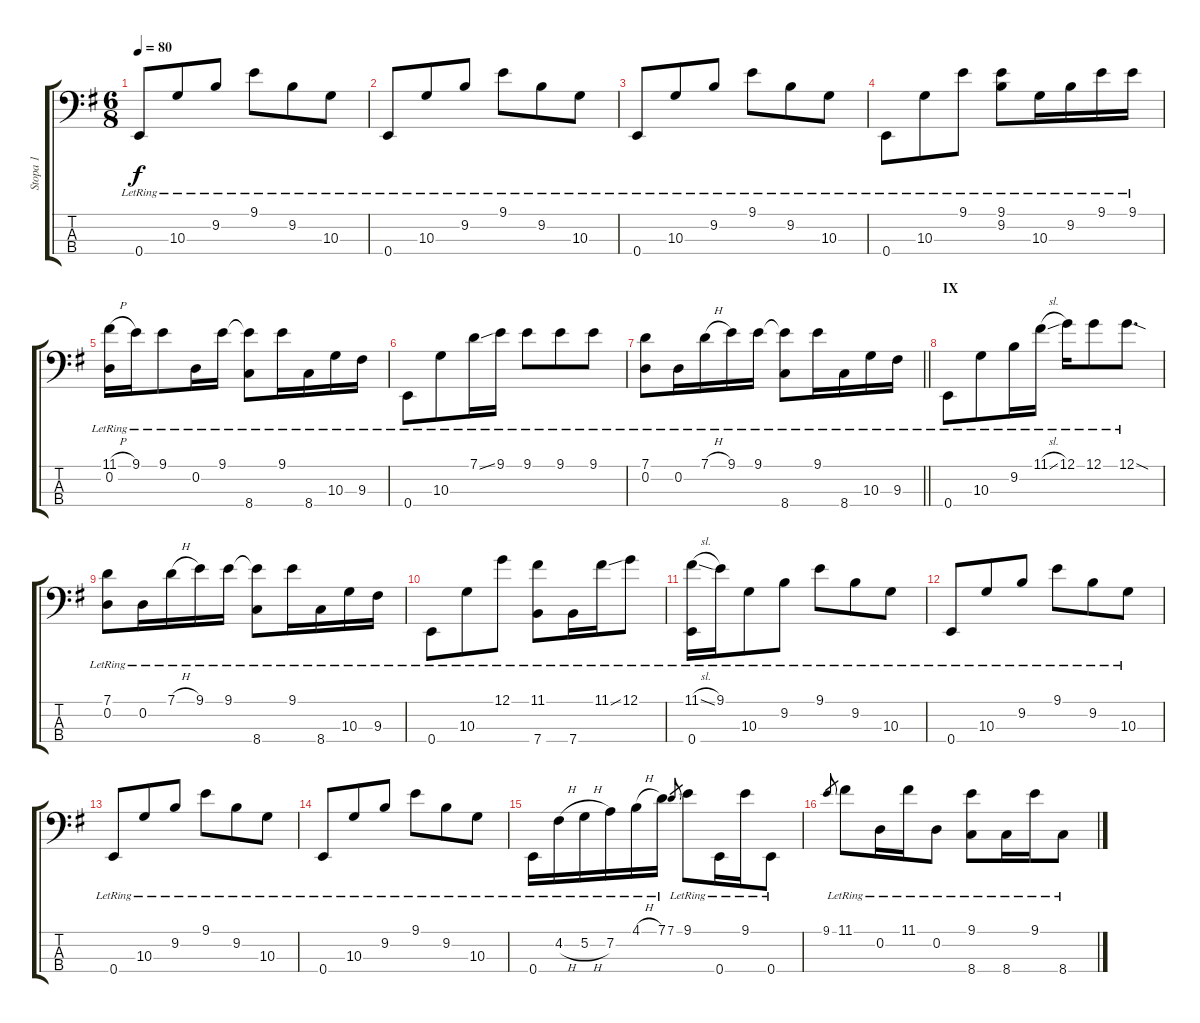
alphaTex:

\track ("Stopa 1" "Stopa 1") {instrument electricbassfinger}
\staff {score tabs}
\tuning (G2 D2 A1 E1) {hide}
\ts (6 8)
\tempo 80
\clef f4
\ks g
0.4{lr}.8{dy f} 10.3{lr}.8 9.2{lr}.8 9.1{lr}.8 9.2{lr}.8 10.3{lr}.8 |
0.4{lr}.8 10.3{lr}.8 9.2{lr}.8 9.1{lr}.8 9.2{lr}.8 10.3{lr}.8 |
0.4{lr}.8 10.3{lr}.8 9.2{lr}.8 9.1{lr}.8 9.2{lr}.8 10.3{lr}.8 |
0.4{lr}.8 10.3{lr}.8 9.1{lr}.8 (9.1{lr} 9.2{lr}).8 10.3{lr}.16 9.2{lr}.16 9.1{lr}.16 9.1{lr}.16 |
(11.1{h lr} 0.2{lr}).16 9.1{lr}.16 9.1{lr}.8 0.2{lr}.16 9.1{lr}.16 (9.1{t} 8.4{lr}).8 9.1{lr}.16 8.4{lr}.16 10.3{lr}.16 9.3{lr}.16 |
0.4{lr}.8 10.3{lr}.8 7.1{ss lr}.16 9.1{lr}.16 9.1{lr}.8 9.1{lr}.8 9.1{lr}.8 |
\barLineRight lightlight
(7.1{lr} 0.2{lr}).8 0.2{lr}.16 7.1{h lr}.16 9.1{lr}.16 9.1{lr}.16 (9.1{t} 8.4{lr}).8 9.1{lr}.16 8.4{lr}.16 10.3{lr}.16 9.3{lr}.16 |
\section ("" "IX")
0.4{lr}.8 10.3{lr}.8 9.2{lr}.16 11.1{sl lr}.16 12.1{lr}.16 12.1{lr}.8 12.1{sod lr}.8{d} |
(7.1{lr} 0.2{lr}).8 0.2{lr}.16 7.1{h lr}.16 9.1{lr}.16 9.1{lr}.16 (9.1{t} 8.4{lr}).8 9.1{lr}.16 8.4{lr}.16 10.3{lr}.16 9.3{lr}.16 |
0.4{lr}.8 10.3{lr}.8 12.1{lr}.8 (11.1{lr} 7.4{lr}).8 7.4{lr}.16 11.1{ss lr}.16 12.1{lr}.8 |
(11.1{sl lr} 0.4{lr}).16 9.1{lr}.16 10.3{lr}.8 9.2{lr}.8 9.1{lr}.8 9.2{lr}.8 10.3{lr}.8 |
0.4{lr}.8 10.3{lr}.8 9.2{lr}.8 9.1{lr}.8 9.2{lr}.8 10.3{lr}.8 |
0.4{lr}.8 10.3{lr}.8 9.2{lr}.8 9.1{lr}.8 9.2{lr}.8 10.3{lr}.8 |
0.4{lr}.8 10.3{lr}.8 9.2{lr}.8 9.1{lr}.8 9.2{lr}.8 10.3{lr}.8 |
0.4{lr}.16 4.2{h lr}.16 5.2{h lr}.16 7.2{lr}.16 4.1{h lr}.16 7.1{lr}.16 7.1.8{gr} 9.1{lr}.8 0.4{lr}.16 9.1{lr}.16 0.4{lr}.8 |
9.1.8{gr} 11.1{lr}.8 0.2{lr}.16 11.1{lr}.16 0.2{lr}.8 (9.1{lr} 8.4{lr}).8 8.4{lr}.16 9.1{lr}.16 8.4{lr}.8
